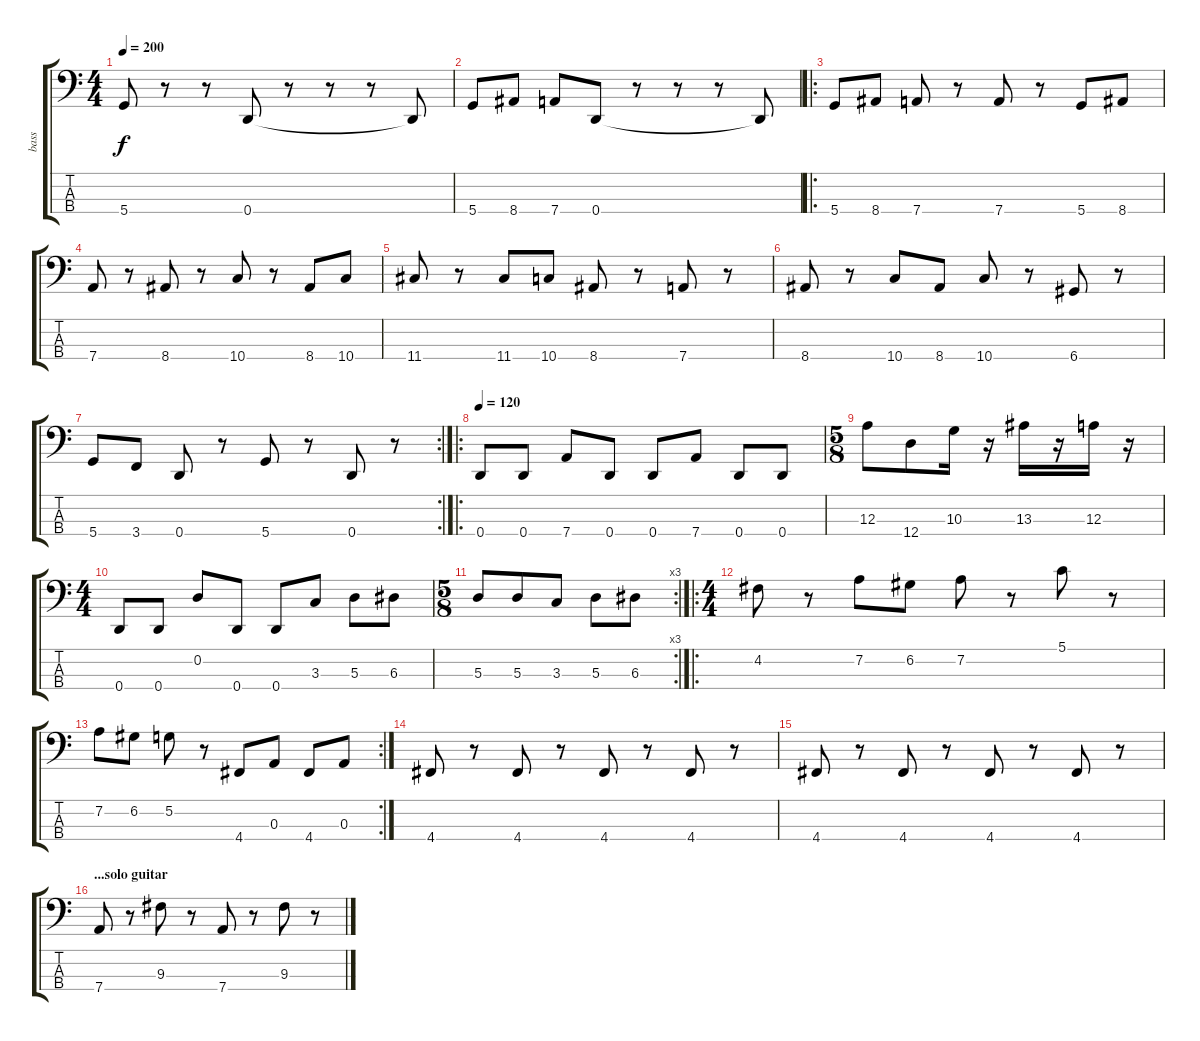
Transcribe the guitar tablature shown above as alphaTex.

\track ("bass" "bass") {instrument slapbass1}
\staff {score tabs}
\tuning (G2 D2 A1 D1) {hide}
\ts (4 4)
\tempo 200
\clef f4
\ks c
5.4.8{dy f} r.8 r.8 0.4.8 r.8 r.8 r.8 0.4{t}.8 |
5.4.8 8.4.8 7.4.8 0.4.8 r.8 r.8 r.8 0.4{t}.8 |
\ro
5.4.8 8.4.8 7.4.8 r.8 7.4.8 r.8 5.4.8 8.4.8 |
7.4.8 r.8 8.4.8 r.8 10.4.8 r.8 8.4.8 10.4.8 |
11.4.8 r.8 11.4.8 10.4.8 8.4.8 r.8 7.4.8 r.8 |
8.4.8 r.8 10.4.8 8.4.8 10.4.8 r.8 6.4.8 r.8 |
\rc 2
5.4.8 3.4.8 0.4.8 r.8 5.4.8 r.8 0.4.8 r.8 |
\ro
\tempo 120
0.4.8 0.4.8 7.4.8 0.4.8 0.4.8 7.4.8 0.4.8 0.4.8 |
\ts (5 8)
12.3.8 12.4.8 10.3.16 r.16 13.3.16 r.16 12.3.16 r.16 |
\ts (4 4)
0.4.8 0.4.8 0.2.8 0.4.8 0.4.8 3.3.8 5.3.8 6.3.8 |
\rc 3
\ts (5 8)
5.3.8 5.3.8 3.3.8 5.3.8 6.3.8 |
\ro
\ts (4 4)
4.2.8 r.8 7.2.8 6.2.8 7.2.8 r.8 5.1.8 r.8 |
\rc 2
7.2.8 6.2.8 5.2.8 r.8 4.4.8 0.3.8 4.4.8 0.3.8 |
4.4.8 r.8 4.4.8 r.8 4.4.8 r.8 4.4.8 r.8 |
4.4.8 r.8 4.4.8 r.8 4.4.8 r.8 4.4.8 r.8 |
\section ("" "...solo guitar")
7.4.8 r.8 9.3.8 r.8 7.4.8 r.8 9.3.8 r.8
